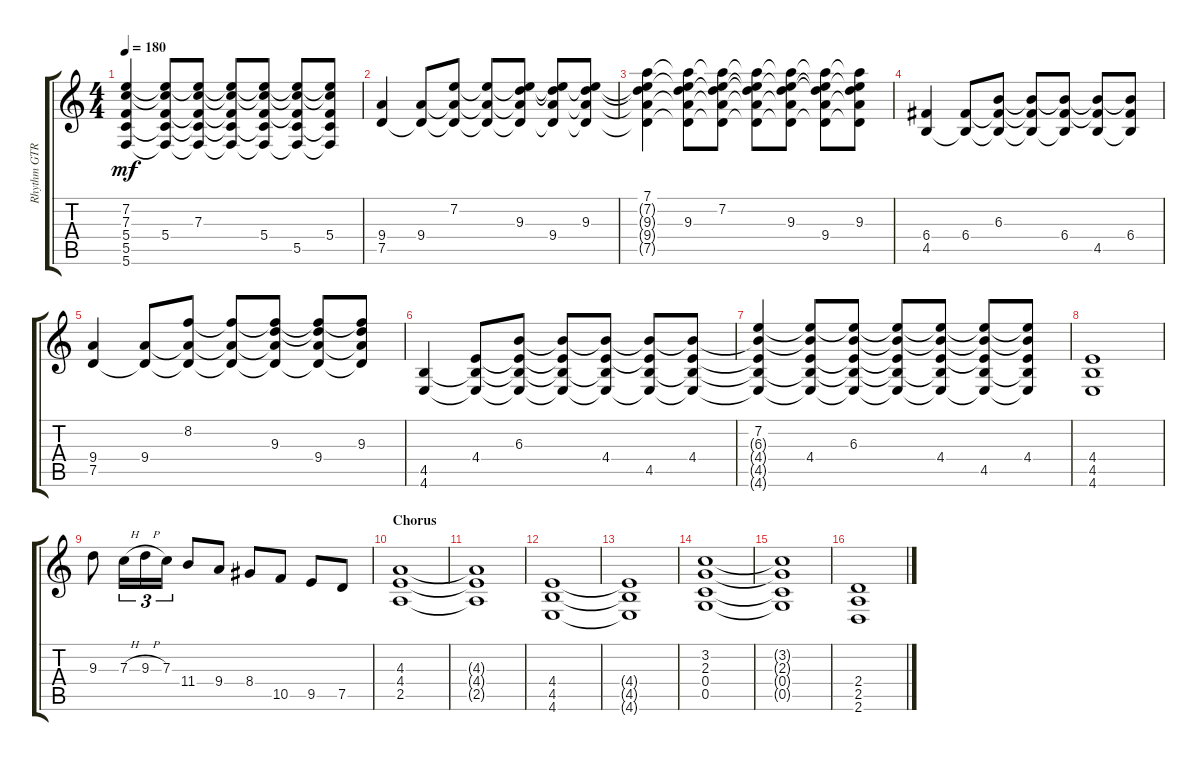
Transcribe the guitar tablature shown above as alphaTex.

\track ("Rhythm GTR 2" "Rhythm GTR") {instrument distortionguitar}
\staff {score tabs}
\tuning (D4 A3 F3 C3 G2 C2) {hide}
\ts (4 4)
\tempo 180
\clef g2
\ks aminor
(7.2 7.3{t} 5.4{t} 5.5{t} 5.6{t}).4{dy mf} (7.2{t} 7.3{t} 5.4 5.5{t} 5.6{t}).8 (7.2{t} 7.3 5.4{t} 5.5{t} 5.6{t}).8 (7.2{t} 7.3{t} 5.4{t} 5.5{t} 5.6{t}).8 (7.2{t} 7.3{t} 5.4 5.5{t} 5.6{t}).8 (7.2{t} 7.3{t} 5.4{t} 5.5 5.6{t}).8 (7.2{t} 7.3{t} 5.4 5.5{t} 5.6{t}).8 |
(9.4 7.5).4 (9.4 7.5{t}).8 (7.2 9.4{t} 7.5{t}).8 (7.2{t} 9.4{t} 7.5{t}).8 (7.2{t} 9.3 9.4{t} 7.5{t}).8 (7.2{t} 9.3{t} 9.4 7.5{t}).8 (7.2{t} 9.3 9.4{t} 7.5{t}).8 |
(7.1 7.2{t} 9.3{t} 9.4{t} 7.5{t}).4 (7.1{t} 7.2{t} 9.3 9.4{t} 7.5{t}).8 (7.1{t} 7.2 9.3{t} 9.4{t} 7.5{t}).8 (7.1{t} 7.2{t} 9.3{t} 9.4{t} 7.5{t}).8 (7.1{t} 7.2{t} 9.3 9.4{t} 7.5{t}).8 (7.1{t} 7.2{t} 9.3{t} 9.4 7.5{t}).8 (7.1{t} 7.2{t} 9.3 9.4{t} 7.5{t}).8 |
(6.4 4.5).4 (6.4 4.5{t}).8 (6.3 6.4{t} 4.5{t}).8 (6.3{t} 6.4{t} 4.5{t}).8 (6.3{t} 6.4 4.5{t}).8 (6.3{t} 6.4{t} 4.5).8 (6.3{t} 6.4 4.5{t}).8 |
(9.4 7.5).4 (9.4 7.5{t}).8 (8.2 9.4{t} 7.5{t}).8 (8.2{t} 9.4{t} 7.5{t}).8 (8.2{t} 9.3 9.4{t} 7.5{t}).8 (8.2{t} 9.3{t} 9.4 7.5{t}).8 (8.2{t} 9.3 9.4{t} 7.5{t}).8 |
(4.5 4.6).4 (4.4 4.5{t} 4.6{t}).8 (6.3 4.4{t} 4.5{t} 4.6{t}).8 (6.3{t} 4.4{t} 4.5{t} 4.6{t}).8 (6.3{t} 4.4 4.5{t} 4.6{t}).8 (6.3{t} 4.4{t} 4.5 4.6{t}).8 (6.3{t} 4.4 4.5{t} 4.6{t}).8 |
(7.2 6.3{t} 4.4{t} 4.5{t} 4.6{t}).4 (7.2{t} 6.3{t} 4.4 4.5{t} 4.6{t}).8 (7.2{t} 6.3 4.4{t} 4.5{t} 4.6{t}).8 (7.2{t} 6.3{t} 4.4{t} 4.5{t} 4.6{t}).8 (7.2{t} 6.3{t} 4.4 4.5{t} 4.6{t}).8 (7.2{t} 6.3{t} 4.4{t} 4.5 4.6{t}).8 (7.2{t} 6.3{t} 4.4 4.5{t} 4.6{t}).8 |
(4.4 4.5 4.6).1 |
9.3.8 7.3{h}.16{tu (3 2)} 9.3{h}.16{tu (3 2)} 7.3.16{tu (3 2)} 11.4.8 9.4.8 8.4.8 10.5.8 9.5.8 7.5.8 |
\section ("" "Chorus")
(4.3 4.4 2.5).1 |
(4.3{t} 4.4{t} 2.5{t}).1 |
(4.4 4.5 4.6).1 |
(4.4{t} 4.5{t} 4.6{t}).1 |
(3.2 2.3 0.4 0.5).1 |
(3.2{t} 2.3{t} 0.4{t} 0.5{t}).1 |
(2.4 2.5 2.6).1
